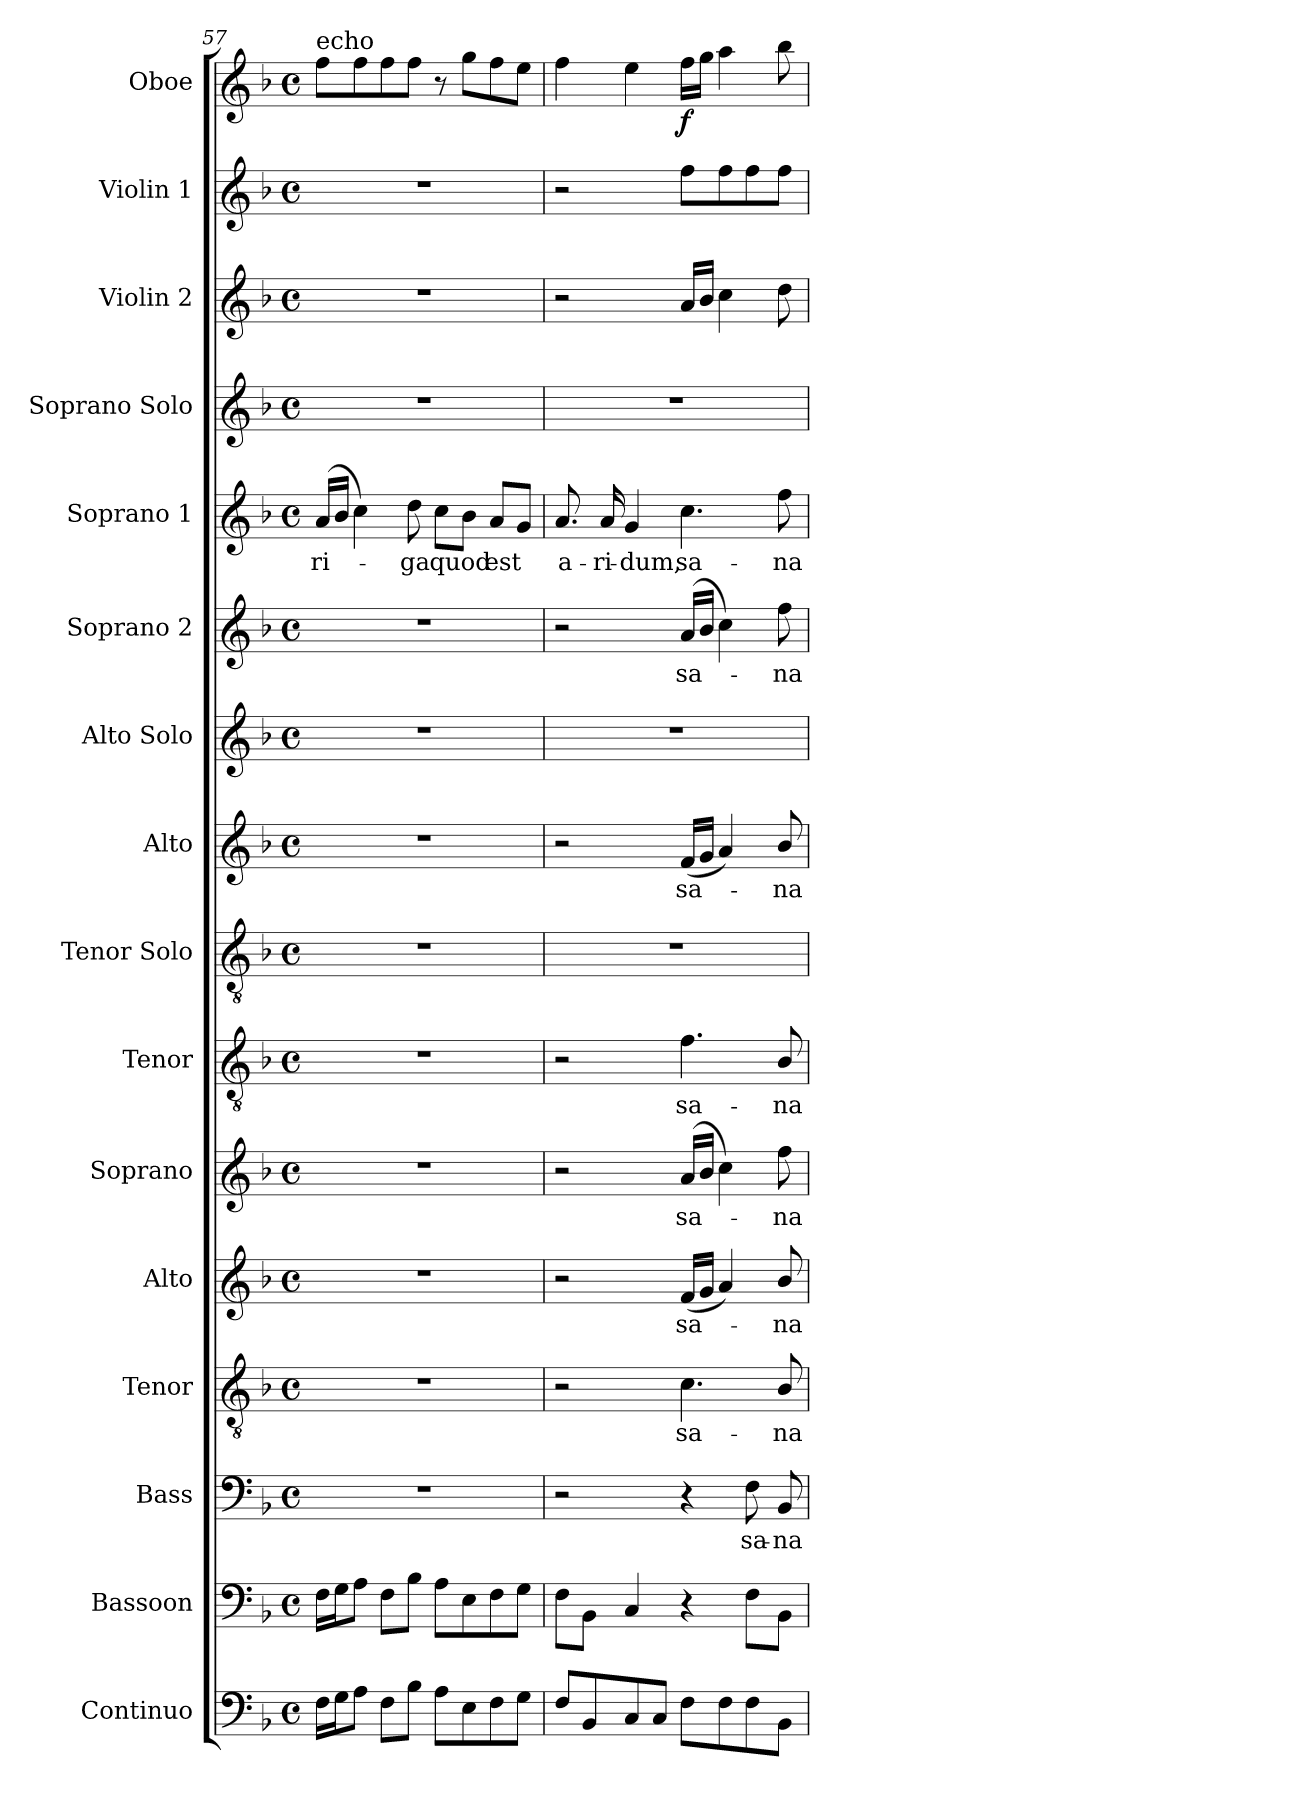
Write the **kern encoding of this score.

**kern	**kern	**kern	**text	**kern	**text	**kern	**text	**kern	**text	**kern	**text	**kern	**kern	**text	**kern	**kern	**text	**kern	**text	**kern	**kern	**kern	**kern	**dynam
*part16	*part15	*part14	*part14	*part13	*part13	*part12	*part12	*part11	*part11	*part10	*part10	*part9	*part8	*part8	*part7	*part6	*part6	*part5	*part5	*part4	*part3	*part2	*part1	*part1
*staff16	*staff15	*staff14	*staff14	*staff13	*staff13	*staff12	*staff12	*staff11	*staff11	*staff10	*staff10	*staff9	*staff8	*staff8	*staff7	*staff6	*staff6	*staff5	*staff5	*staff4	*staff3	*staff2	*staff1	*staff1
*I"Continuo	*I"Bassoon	*I"Bass	*	*I"Tenor	*	*I"Alto	*	*I"Soprano	*	*I"Tenor	*	*I"Tenor Solo	*I"Alto	*	*I"Alto Solo	*I"Soprano 2	*	*I"Soprano 1	*	*I"Soprano Solo	*I"Violin 2	*I"Violin 1	*I"Oboe	*
*I'Cont.	*I'Bsn.	*I'B.	*	*I'T.	*	*I'A.	*	*I'S.	*	*I'T.	*	*I'T. Solo	*I'A.	*	*I'A.  Solo	*I'S2.	*	*I'S1.	*	*I'S. Solo	*I'Vln. 2	*I'Vln. 1	*I'Ob.	*
*clefF4	*clefF4	*clefF4	*	*clefGv2	*	*clefG2	*	*clefG2	*	*clefGv2	*	*clefGv2	*clefG2	*	*clefG2	*clefG2	*	*clefG2	*	*clefG2	*clefG2	*clefG2	*clefG2	*
*	*	*	*	*ITrd7c12	*	*	*	*	*	*ITrd7c12	*	*ITrd7c12	*	*	*	*	*	*	*	*	*	*	*	*
*k[b-]	*k[b-]	*k[b-]	*	*k[b-]	*	*k[b-]	*	*k[b-]	*	*k[b-]	*	*k[b-]	*k[b-]	*	*k[b-]	*k[b-]	*	*k[b-]	*	*k[b-]	*k[b-]	*k[b-]	*k[b-]	*
*F:	*F:	*F:	*	*F:	*	*F:	*	*F:	*	*F:	*	*F:	*F:	*	*F:	*F:	*	*F:	*	*F:	*F:	*F:	*F:	*
*M4/4	*M4/4	*M4/4	*	*M4/4	*	*M4/4	*	*M4/4	*	*M4/4	*	*M4/4	*M4/4	*	*M4/4	*M4/4	*	*M4/4	*	*M4/4	*M4/4	*M4/4	*M4/4	*
*met(c)	*met(c)	*met(c)	*	*met(c)	*	*met(c)	*	*met(c)	*	*met(c)	*	*met(c)	*met(c)	*	*met(c)	*met(c)	*	*met(c)	*	*met(c)	*met(c)	*met(c)	*met(c)	*
=57	=57	=57	=57	=57	=57	=57	=57	=57	=57	=57	=57	=57	=57	=57	=57	=57	=57	=57	=57	=57	=57	=57	=57	=57
!	!	!	!	!	!	!	!	!	!	!	!	!	!	!	!	!	!	!	!	!	!	!	!LO:TX:a:t=echo	!
!	!	!	!	!	!	!	!	!	!	!	!	!	!	!	!	!	!	!	!LO:LY:b:color=#000000	!	!	!	!	!
16Fi\LL	16Fi\LL	1r	.	1r	.	1r	.	1r	.	1r	.	1r	1r	.	1r	1r	.	(16ai/LL	ri-	1r	1r	1r	8ffi\L	.
16Gi\J	16Gi\J	.	.	.	.	.	.	.	.	.	.	.	.	.	.	.	.	16b-i/JJ	.	.	.	.	.	.
8Ai\J	8Ai\J	.	.	.	.	.	.	.	.	.	.	.	.	.	.	.	.	4cci\)	.	.	.	.	8ffi\	.
8Fi\L	8Fi\L	.	.	.	.	.	.	.	.	.	.	.	.	.	.	.	.	.	.	.	.	.	8ffi\	.
!	!	!	!	!	!	!	!	!	!	!	!	!	!	!	!	!	!	!	!LO:LY:b:color=#000000	!	!	!	!	!
8B-i\J	8B-i\J	.	.	.	.	.	.	.	.	.	.	.	.	.	.	.	.	8ddi\	-ga	.	.	.	8ffi\J	.
!	!	!	!	!	!	!	!	!	!	!	!	!	!	!	!	!	!	!	!LO:LY:b:color=#000000	!	!	!	!	!
8Ai\L	8Ai\L	.	.	.	.	.	.	.	.	.	.	.	.	.	.	.	.	8cci\L	quod	.	.	.	8r	.
8Ei\	8Ei\	.	.	.	.	.	.	.	.	.	.	.	.	.	.	.	.	8b-i\J	.	.	.	.	8ggi\L	.
!	!	!	!	!	!	!	!	!	!	!	!	!	!	!	!	!	!	!	!LO:LY:b:color=#000000	!	!	!	!	!
8Fi\	8Fi\	.	.	.	.	.	.	.	.	.	.	.	.	.	.	.	.	8ai/L	est	.	.	.	8ffi\	.
8Gi\J	8Gi\J	.	.	.	.	.	.	.	.	.	.	.	.	.	.	.	.	8gi/J	.	.	.	.	8eei\J	.
!!LO:PB:g=z
=58	=58	=58	=58	=58	=58	=58	=58	=58	=58	=58	=58	=58	=58	=58	=58	=58	=58	=58	=58	=58	=58	=58	=58	=58
!	!	!	!	!	!	!	!	!	!	!	!	!	!	!	!	!	!	!	!LO:LY:b:color=#000000	!	!	!	!	!
8Fi/L	8Fi\L	2r	.	2r	.	2r	.	2r	.	2r	.	1r	2r	.	1r	2r	.	8.ai/	a-	1r	2r	2r	4ffi\	.
8BB-i/	8BB-i\J	.	.	.	.	.	.	.	.	.	.	.	.	.	.	.	.	.	.	.	.	.	.	.
!	!	!	!	!	!	!	!	!	!	!	!	!	!	!	!	!	!	!	!LO:LY:b:color=#000000	!	!	!	!	!
.	.	.	.	.	.	.	.	.	.	.	.	.	.	.	.	.	.	16ai/	-ri-	.	.	.	.	.
!	!	!	!	!	!	!	!	!	!	!	!	!	!	!	!	!	!	!	!LO:LY:b:color=#000000	!	!	!	!	!
8Ci/	4Ci/	.	.	.	.	.	.	.	.	.	.	.	.	.	.	.	.	4gi/	-dum,	.	.	.	4eei\	.
8Ci/J	.	.	.	.	.	.	.	.	.	.	.	.	.	.	.	.	.	.	.	.	.	.	.	.
!	!	!	!	!	!LO:LY:b:color=#000000	!	!	!	!	!	!	!	!	!	!	!	!	!	!	!	!	!	!	!
!	!	!	!	!	!	!	!LO:LY:b:color=#000000	!	!	!	!	!	!	!	!	!	!	!	!	!	!	!	!	!
!	!	!	!	!	!	!	!	!	!LO:LY:b:color=#000000	!	!	!	!	!	!	!	!	!	!	!	!	!	!	!
!	!	!	!	!	!	!	!	!	!	!	!LO:LY:b:color=#000000	!	!	!	!	!	!	!	!	!	!	!	!	!
!	!	!	!	!	!	!	!	!	!	!	!	!	!	!LO:LY:b:color=#000000	!	!	!	!	!	!	!	!	!	!
!	!	!	!	!	!	!	!	!	!	!	!	!	!	!	!	!	!LO:LY:b:color=#000000	!	!	!	!	!	!	!
!	!	!	!	!	!	!	!	!	!	!	!	!	!	!	!	!	!	!	!LO:LY:b:color=#000000	!	!	!	!	!
8Fi\L	4r	4r	.	4.Ci\	sa-	(16fi/LL	sa-	(16ai/LL	sa-	4.Fi\	sa-	.	(16fi/LL	sa-	.	(16ai/LL	sa-	4.cci\	sa-	.	16ai/LL	8ffi\L	16ffi\LL	f
.	.	.	.	.	.	16gi/JJ	.	16b-i/JJ	.	.	.	.	16gi/JJ	.	.	16b-i/JJ	.	.	.	.	16b-i/JJ	.	16ggi\JJ	.
8Fi\	.	.	.	.	.	4ai/)	.	4cci\)	.	.	.	.	4ai/)	.	.	4cci\)	.	.	.	.	4cci\	8ffi\	4aai\	.
!	!	!	!LO:LY:b:color=#000000	!	!	!	!	!	!	!	!	!	!	!	!	!	!	!	!	!	!	!	!	!
8Fi\	8Fi\L	8Fi\	sa-	.	.	.	.	.	.	.	.	.	.	.	.	.	.	.	.	.	.	8ffi\	.	.
!	!	!	!LO:LY:b:color=#000000	!	!	!	!	!	!	!	!	!	!	!	!	!	!	!	!	!	!	!	!	!
!	!	!	!	!	!LO:LY:b:color=#000000	!	!	!	!	!	!	!	!	!	!	!	!	!	!	!	!	!	!	!
!	!	!	!	!	!	!	!LO:LY:b:color=#000000	!	!	!	!	!	!	!	!	!	!	!	!	!	!	!	!	!
!	!	!	!	!	!	!	!	!	!LO:LY:b:color=#000000	!	!	!	!	!	!	!	!	!	!	!	!	!	!	!
!	!	!	!	!	!	!	!	!	!	!	!LO:LY:b:color=#000000	!	!	!	!	!	!	!	!	!	!	!	!	!
!	!	!	!	!	!	!	!	!	!	!	!	!	!	!LO:LY:b:color=#000000	!	!	!	!	!	!	!	!	!	!
!	!	!	!	!	!	!	!	!	!	!	!	!	!	!	!	!	!LO:LY:b:color=#000000	!	!	!	!	!	!	!
!	!	!	!	!	!	!	!	!	!	!	!	!	!	!	!	!	!	!	!LO:LY:b:color=#000000	!	!	!	!	!
8BB-i\J	8BB-i\J	8BB-i/	-na	8BB-i/	-na	8b-i/	-na	8ffi\	-na	8BB-i/	-na	.	8b-i/	-na	.	8ffi\	-na	8ffi\	-na	.	8ddi\	8ffi\J	8bb-i\	.
=	=	=	=	=	=	=	=	=	=	=	=	=	=	=	=	=	=	=	=	=	=	=	=	=
*-	*-	*-	*-	*-	*-	*-	*-	*-	*-	*-	*-	*-	*-	*-	*-	*-	*-	*-	*-	*-	*-	*-	*-	*-
